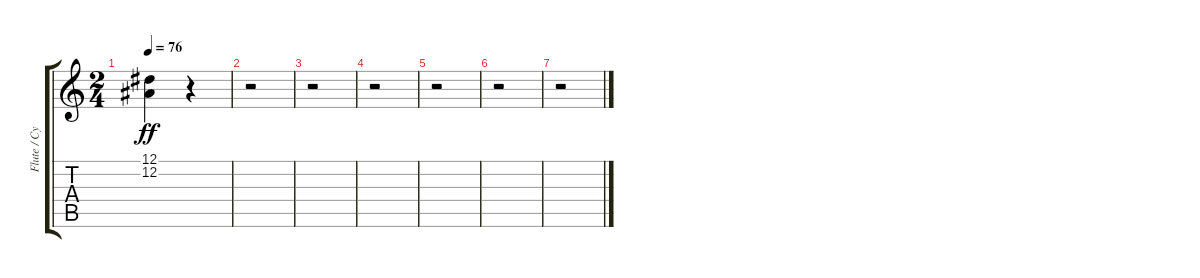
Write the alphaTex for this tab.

\track ("Flute / Cymbal" "Flute / Cy") {instrument flute}
\staff {score tabs}
\tuning (Eb4 Bb3 Gb3 Db3 Ab2 Eb2) {hide}
\ts (2 4)
\tempo 76
\clef g2
\ks c
(12.1 12.2).4{dy ff} r.4 |
r.2 |
r.2 |
r.2 |
r.2 |
r.2 |
r.2
